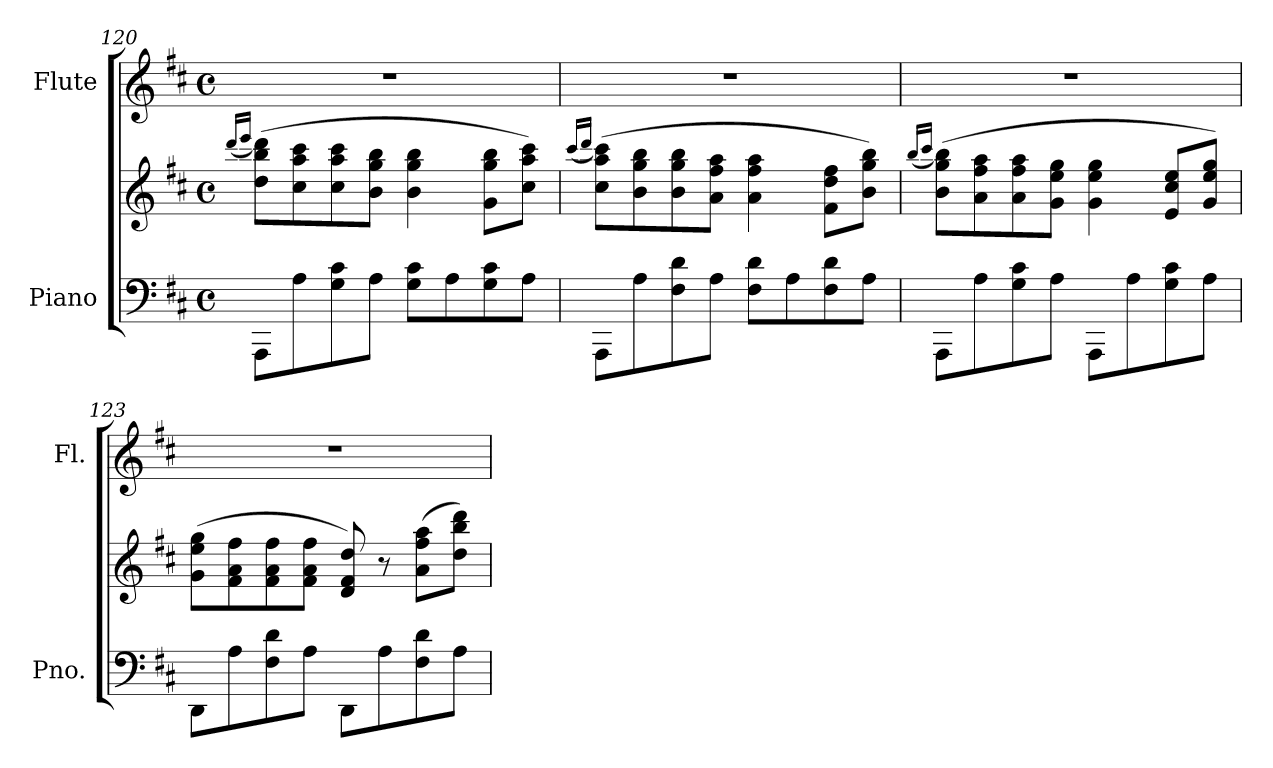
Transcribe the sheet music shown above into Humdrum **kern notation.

**kern	**kern	**kern
*part2	*part2	*part1
*staff3	*staff2	*staff1
*I"Piano	*	*I"Flute
*I'Pno.	*	*I'Fl.
*clefF4	*clefG2	*clefG2
*k[f#c#]	*k[f#c#]	*k[f#c#]
*D:	*D:	*D:
*M4/4	*M4/4	*M4/4
*met(c)	*met(c)	*met(c)
=120	=120	=120
.	(16qddd/LL	.
.	16qeee/JJ	.
8AAA\L	(8dd\ 8bb\ 8ddd\L)	1r
8A\	8cc#\ 8aa\ 8ccc#\	.
8G\ 8c#\	8cc#\ 8aa\ 8ccc#\	.
8A\J	8b\ 8gg\ 8bb\J	.
8G\ 8c#\L	4b\ 4gg\ 4bb\	.
8A\	.	.
8G\ 8c#\	8g\ 8gg\ 8bb\L	.
8A\J	8cc#\ 8aa\ 8ccc#\J)	.
=121	=121	=121
.	(16qccc#/LL	.
.	16qddd/JJ	.
8AAA\L	(8cc#\ 8aa\ 8ccc#\L)	1r
8A\	8b\ 8gg\ 8bb\	.
8F#\ 8d\	8b\ 8gg\ 8bb\	.
8A\J	8a\ 8ff#\ 8aa\J	.
8F#\ 8d\L	4a\ 4ff#\ 4aa\	.
8A\	.	.
8F#\ 8d\	8f#\ 8dd\ 8ff#\L	.
8A\J	8b\ 8gg\ 8bb\J)	.
!!LO:LB:g=z
=122	=122	=122
.	(16qbb/LL	.
.	16qccc#/JJ	.
8AAA\L	(8b\ 8gg\ 8bb\L)	1r
8A\	8a\ 8ff#\ 8aa\	.
8G\ 8c#\	8a\ 8ff#\ 8aa\	.
8A\J	8g\ 8ee\ 8gg\J	.
8AAA\L	4g\ 4ee\ 4gg\	.
8A\	.	.
8G\ 8c#\	8e/ 8cc#/ 8ee/L	.
8A\J	8g/ 8ee/ 8gg/J)	.
=123	=123	=123
8DD\L	(8g\ 8ee\ 8gg\L	1r
8A\	8f#\ 8a\ 8ff#\	.
8F#\ 8d\	8f#\ 8a\ 8ff#\	.
8A\J	8f#\ 8a\ 8ff#\J	.
8DD\L	8d/ 8f#/ 8dd/)	.
8A\	8r	.
8F#\ 8d\	(8a\ 8ff#\ 8aa\L	.
8A\J	8dd\ 8bb\ 8ddd\J)	.
=	=	=
*-	*-	*-
